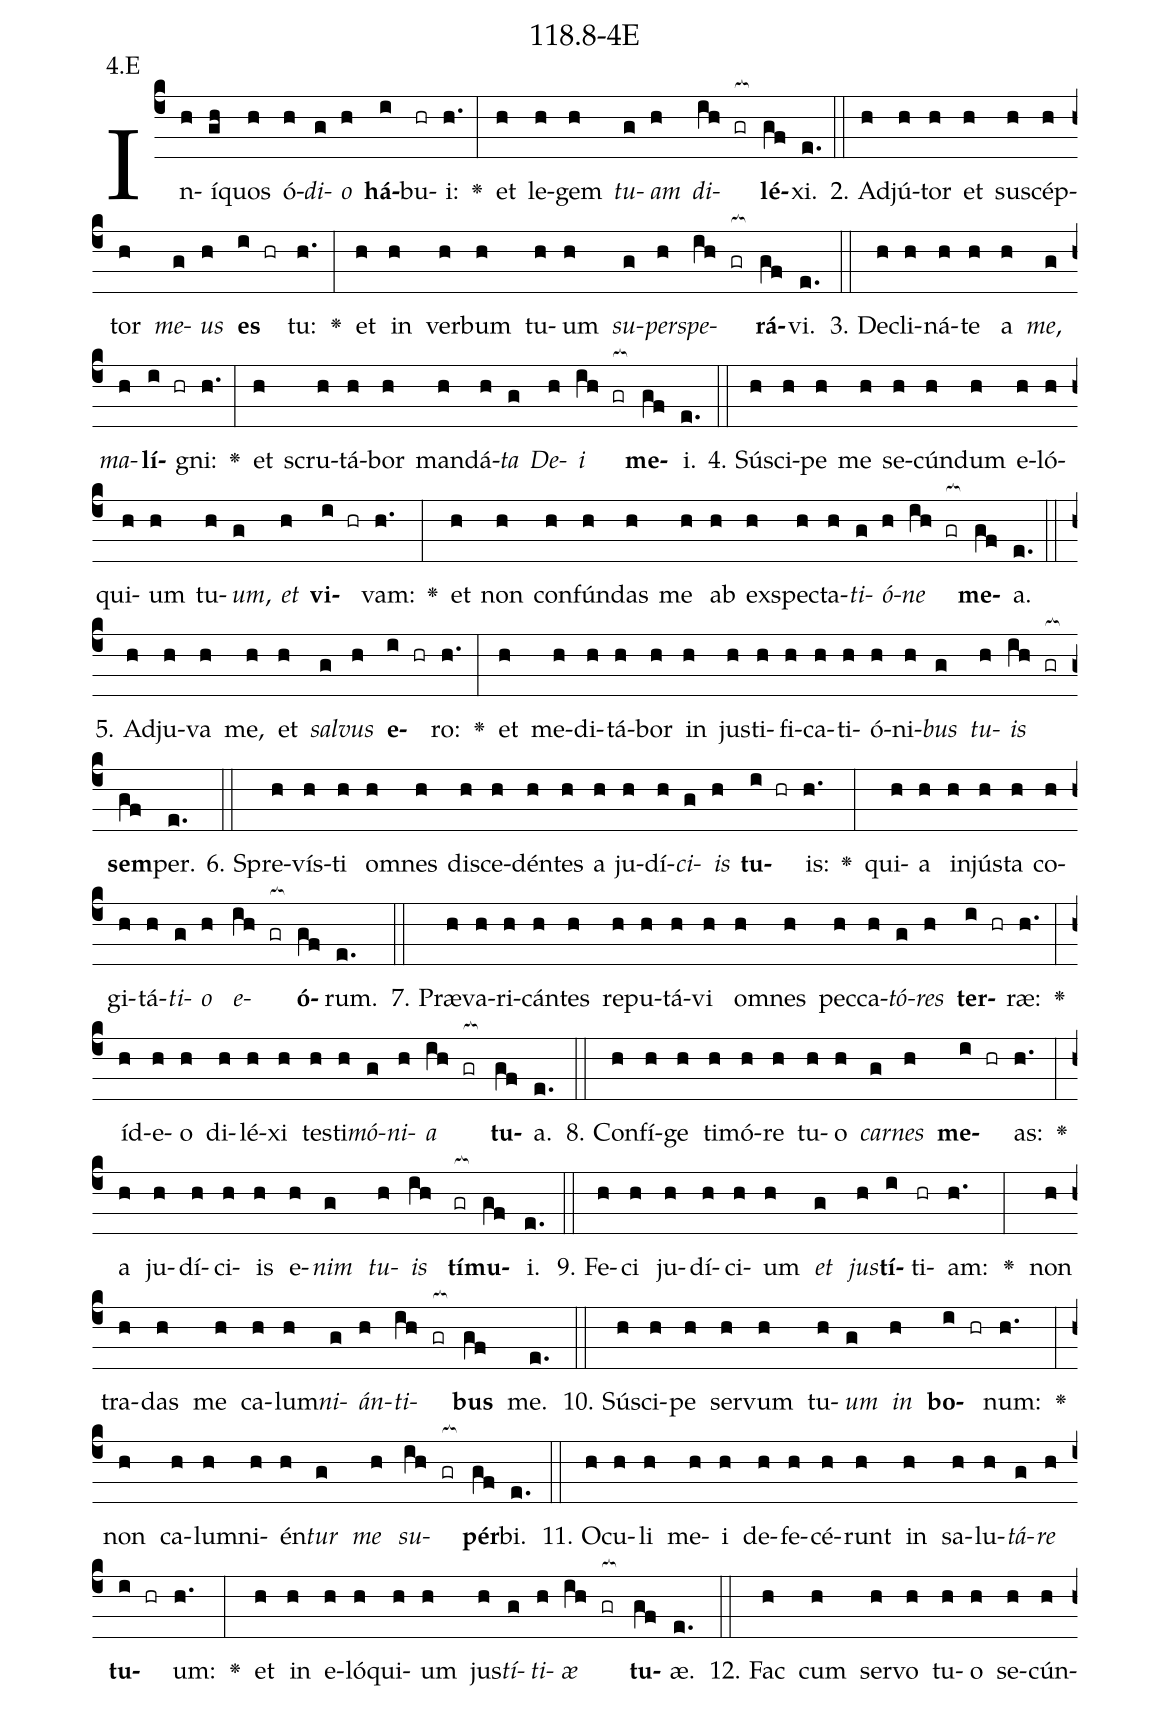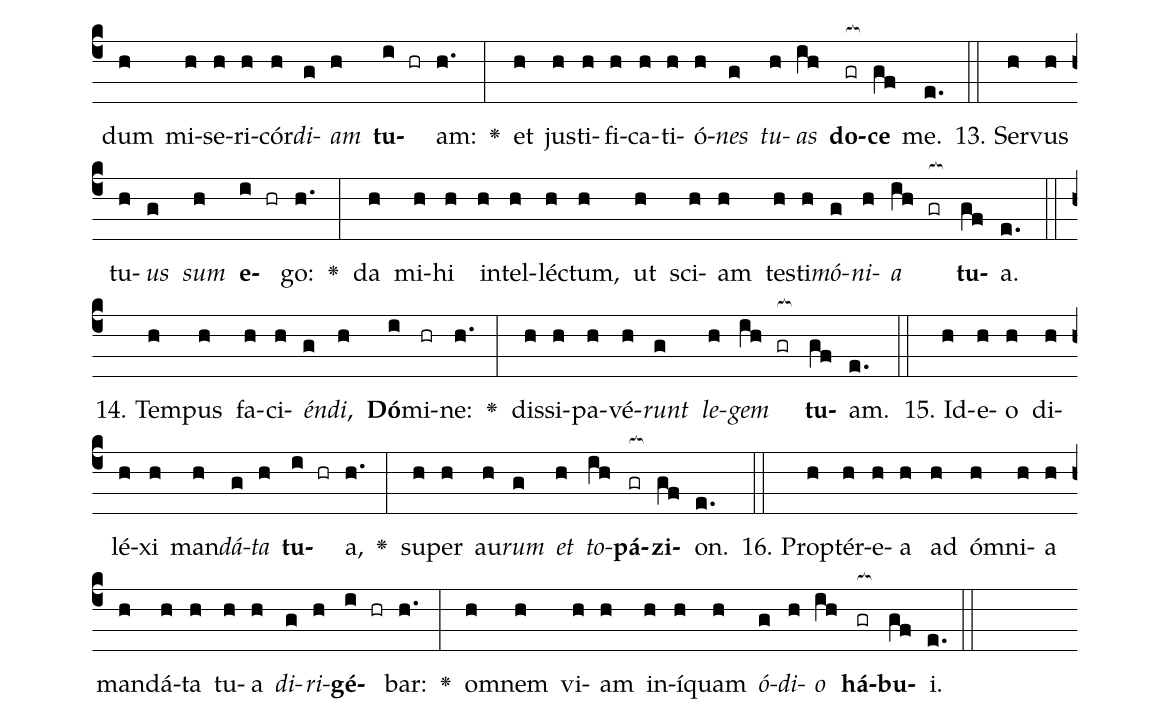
name: 118.8-4E;
annotation: 4.E;
%%
(c4)In(h)í(gh)quos(h) ó(h)<i>di</i>(g)<i>o</i>(h) <b>há</b>(i)bu(hr)i:(h.) <v>\greheightstar</v>(:) et(h) le(h)gem(h) <i>tu</i>(g)<i>am</i>(h) <i>di</i>(ih gr[ocb:1{])<b>lé</b>(gf[ocb:0}])xi.(e.) (::)
2. Ad(h)jú(h)tor(h) et(h) su(h)scép(h)tor(h) <i>me</i>(g)<i>us</i>(h) <b>es</b>(i hr) tu:(h.) <v>\greheightstar</v>(:) et(h) in(h) ver(h)bum(h) tu(h)um(h) <i>su</i>(g)<i>per</i>(h)<i>spe</i>(ih gr[ocb:1{])<b>rá</b>(gf[ocb:0}])vi.(e.) (::)
3. De(h)cli(h)ná(h)te(h) a(h) <i>me</i>,(g) <i>ma</i>(h)<b>lí</b>(i hr)gni:(h.) <v>\greheightstar</v>(:) et(h) scru(h)tá(h)bor(h) man(h)dá(h)<i>ta</i>(g) <i>De</i>(h)<i>i</i>(ih gr[ocb:1{]) <b>me</b>(gf[ocb:0}])i.(e.) (::)
4. Sú(h)sci(h)pe(h) me(h) se(h)cún(h)dum(h) e(h)ló(h)qui(h)um(h) tu(h)<i>um</i>,(g) <i>et</i>(h) <b>vi</b>(i hr)vam:(h.) <v>\greheightstar</v>(:) et(h) non(h) con(h)fún(h)das(h) me(h) ab(h) ex(h)spec(h)ta(h)<i>ti</i>(g)<i>ó</i>(h)<i>ne</i>(ih gr[ocb:1{]) <b>me</b>(gf[ocb:0}])a.(e.) (::)
5. Ad(h)ju(h)va(h) me,(h) et(h) <i>sal</i>(g)<i>vus</i>(h) <b>e</b>(i hr)ro:(h.) <v>\greheightstar</v>(:) et(h) me(h)di(h)tá(h)bor(h) in(h) jus(h)ti(h)fi(h)ca(h)ti(h)ó(h)ni(h)<i>bus</i>(g) <i>tu</i>(h)<i>is</i>(ih gr[ocb:1{]) <b>sem</b>(gf[ocb:0}])per.(e.) (::)
6. Spre(h)vís(h)ti(h) om(h)nes(h) di(h)sce(h)dén(h)tes(h) a(h) ju(h)dí(h)<i>ci</i>(g)<i>is</i>(h) <b>tu</b>(i hr)is:(h.) <v>\greheightstar</v>(:) qui(h)a(h) in(h)jús(h)ta(h) co(h)gi(h)tá(h)<i>ti</i>(g)<i>o</i>(h) <i>e</i>(ih gr[ocb:1{])<b>ó</b>(gf[ocb:0}])rum.(e.) (::)
7. Præ(h)va(h)ri(h)cán(h)tes(h) re(h)pu(h)tá(h)vi(h) om(h)nes(h) pec(h)ca(h)<i>tó</i>(g)<i>res</i>(h) <b>ter</b>(i hr)ræ:(h.) <v>\greheightstar</v>(:) íd(h)e(h)o(h) di(h)lé(h)xi(h) tes(h)ti(h)<i>mó</i>(g)<i>ni</i>(h)<i>a</i>(ih gr[ocb:1{]) <b>tu</b>(gf[ocb:0}])a.(e.) (::)
8. Con(h)fí(h)ge(h) ti(h)mó(h)re(h) tu(h)o(h) <i>car</i>(g)<i>nes</i>(h) <b>me</b>(i hr)as:(h.) <v>\greheightstar</v>(:) a(h) ju(h)dí(h)ci(h)is(h) e(h)<i>nim</i>(g) <i>tu</i>(h)<i>is</i>(ih) <b>tí</b>(gr[ocb:1{])<b>mu</b>(gf[ocb:0}])i.(e.) (::)
9. Fe(h)ci(h) ju(h)dí(h)ci(h)um(h) <i>et</i>(g) <i>jus</i>(h)<b>tí</b>(i)ti(hr)am:(h.) <v>\greheightstar</v>(:) non(h) tra(h)das(h) me(h) ca(h)lum(h)<i>ni</i>(g)<i>án</i>(h)<i>ti</i>(ih gr[ocb:1{])<b>bus</b>(gf[ocb:0}]) me.(e.) (::)
10. Sú(h)sci(h)pe(h) ser(h)vum(h) tu(h)<i>um</i>(g) <i>in</i>(h) <b>bo</b>(i hr)num:(h.) <v>\greheightstar</v>(:) non(h) ca(h)lum(h)ni(h)én(h)<i>tur</i>(g) <i>me</i>(h) <i>su</i>(ih gr[ocb:1{])<b>pér</b>(gf[ocb:0}])bi.(e.) (::)
11. O(h)cu(h)li(h) me(h)i(h) de(h)fe(h)cé(h)runt(h) in(h) sa(h)lu(h)<i>tá</i>(g)<i>re</i>(h) <b>tu</b>(i hr)um:(h.) <v>\greheightstar</v>(:) et(h) in(h) e(h)ló(h)qui(h)um(h) jus(h)<i>tí</i>(g)<i>ti</i>(h)<i>æ</i>(ih gr[ocb:1{]) <b>tu</b>(gf[ocb:0}])æ.(e.) (::)
12. Fac(h) cum(h) ser(h)vo(h) tu(h)o(h) se(h)cún(h)dum(h) mi(h)se(h)ri(h)cór(h)<i>di</i>(g)<i>am</i>(h) <b>tu</b>(i hr)am:(h.) <v>\greheightstar</v>(:) et(h) jus(h)ti(h)fi(h)ca(h)ti(h)ó(h)<i>nes</i>(g) <i>tu</i>(h)<i>as</i>(ih) <b>do</b>(gr[ocb:1{])<b>ce</b>(gf[ocb:0}]) me.(e.) (::)
13. Ser(h)vus(h) tu(h)<i>us</i>(g) <i>sum</i>(h) <b>e</b>(i hr)go:(h.) <v>\greheightstar</v>(:) da(h) mi(h)hi(h) in(h)tel(h)léc(h)tum,(h) ut(h) sci(h)am(h) tes(h)ti(h)<i>mó</i>(g)<i>ni</i>(h)<i>a</i>(ih gr[ocb:1{]) <b>tu</b>(gf[ocb:0}])a.(e.) (::)
14. Tem(h)pus(h) fa(h)ci(h)<i>én</i>(g)<i>di</i>,(h) <b>Dó</b>(i)mi(hr)ne:(h.) <v>\greheightstar</v>(:) dis(h)si(h)pa(h)vé(h)<i>runt</i>(g) <i>le</i>(h)<i>gem</i>(ih gr[ocb:1{]) <b>tu</b>(gf[ocb:0}])am.(e.) (::)
15. Id(h)e(h)o(h) di(h)lé(h)xi(h) man(h)<i>dá</i>(g)<i>ta</i>(h) <b>tu</b>(i hr)a,(h.) <v>\greheightstar</v>(:) su(h)per(h) au(h)<i>rum</i>(g) <i>et</i>(h) <i>to</i>(ih)<b>pá</b>(gr[ocb:1{])<b>zi</b>(gf[ocb:0}])on.(e.) (::)
16. Prop(h)tér(h)e(h)a(h) ad(h) óm(h)ni(h)a(h) man(h)dá(h)ta(h) tu(h)a(h) <i>di</i>(g)<i>ri</i>(h)<b>gé</b>(i hr)bar:(h.) <v>\greheightstar</v>(:) om(h)nem(h) vi(h)am(h) in(h)í(h)quam(h) <i>ó</i>(g)<i>di</i>(h)<i>o</i>(ih) <b>há</b>(gr[ocb:1{])<b>bu</b>(gf[ocb:0}])i.(e.) (::)
